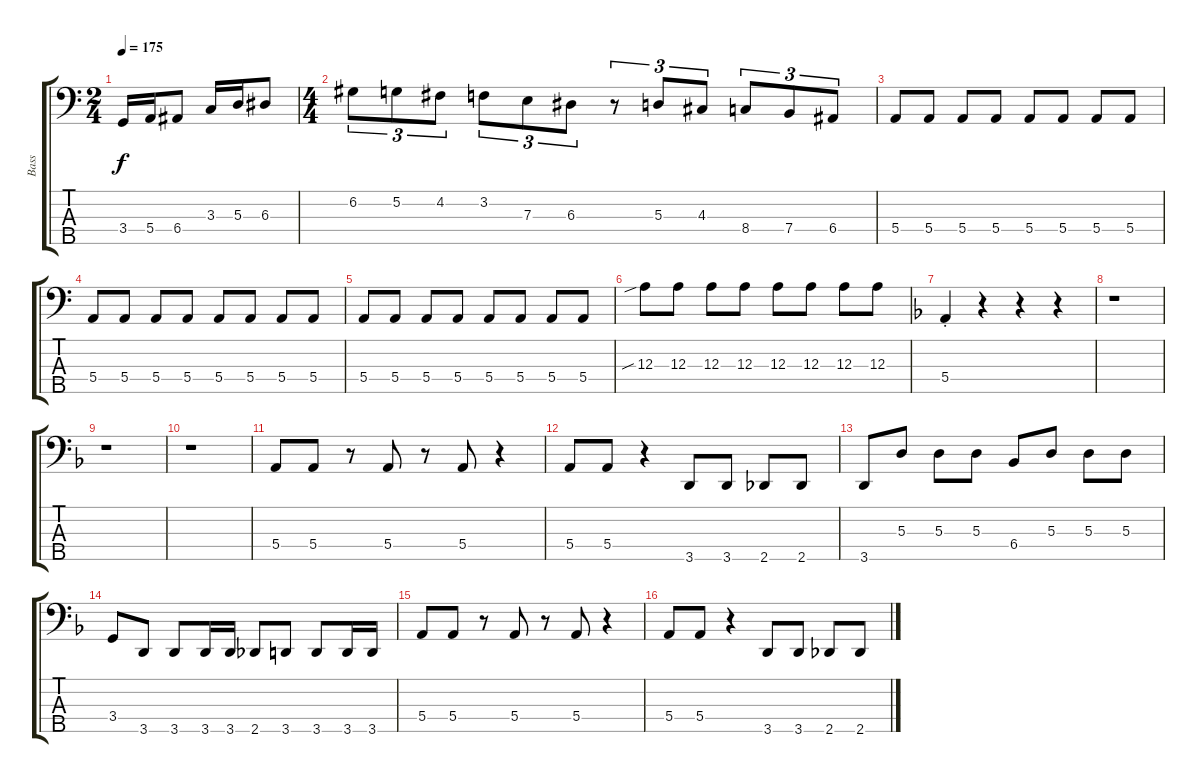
\track ("Bass" "Bass") {instrument electricbassfinger}
\staff {score tabs}
\tuning (G2 D2 A1 E1 B0) {hide}
\ts (2 4)
\tempo 175
\clef f4
\ks c
3.4.16{dy f} 5.4.16 6.4.8 3.3.16 5.3.16 6.3.8 |
\ts (4 4)
6.2.8{tu (3 2)} 5.2.8{tu (3 2)} 4.2.8{tu (3 2)} 3.2.8{tu (3 2)} 7.3.8{tu (3 2)} 6.3.8{tu (3 2)} r.8{tu (3 2)} 5.3.8{tu (3 2)} 4.3.8{tu (3 2)} 8.4.8{tu (3 2)} 7.4.8{tu (3 2)} 6.4.8{tu (3 2)} |
5.4.8 5.4.8 5.4.8 5.4.8 5.4.8 5.4.8 5.4.8 5.4.8 |
5.4.8 5.4.8 5.4.8 5.4.8 5.4.8 5.4.8 5.4.8 5.4.8 |
5.4.8 5.4.8 5.4.8 5.4.8 5.4.8 5.4.8 5.4.8 5.4.8 |
12.3{sib}.8 12.3.8 12.3.8 12.3.8 12.3.8 12.3.8 12.3.8 12.3.8 |
\ks dminor
5.4{st}.4 r.4 r.4 r.4 |
r.1 |
r.1 |
r.1 |
5.4.8 5.4.8 r.8 5.4.8 r.8 5.4.8 r.4 |
5.4.8 5.4.8 r.4 3.5.8 3.5.8 2.5.8 2.5.8 |
3.5.8 5.3.8 5.3.8 5.3.8 6.4.8 5.3.8 5.3.8 5.3.8 |
3.4.8 3.5.8 3.5.8 3.5.16 3.5.16 2.5.8 3.5.8 3.5.8 3.5.16 3.5.16 |
5.4.8 5.4.8 r.8 5.4.8 r.8 5.4.8 r.4 |
5.4.8 5.4.8 r.4 3.5.8 3.5.8 2.5.8 2.5.8
